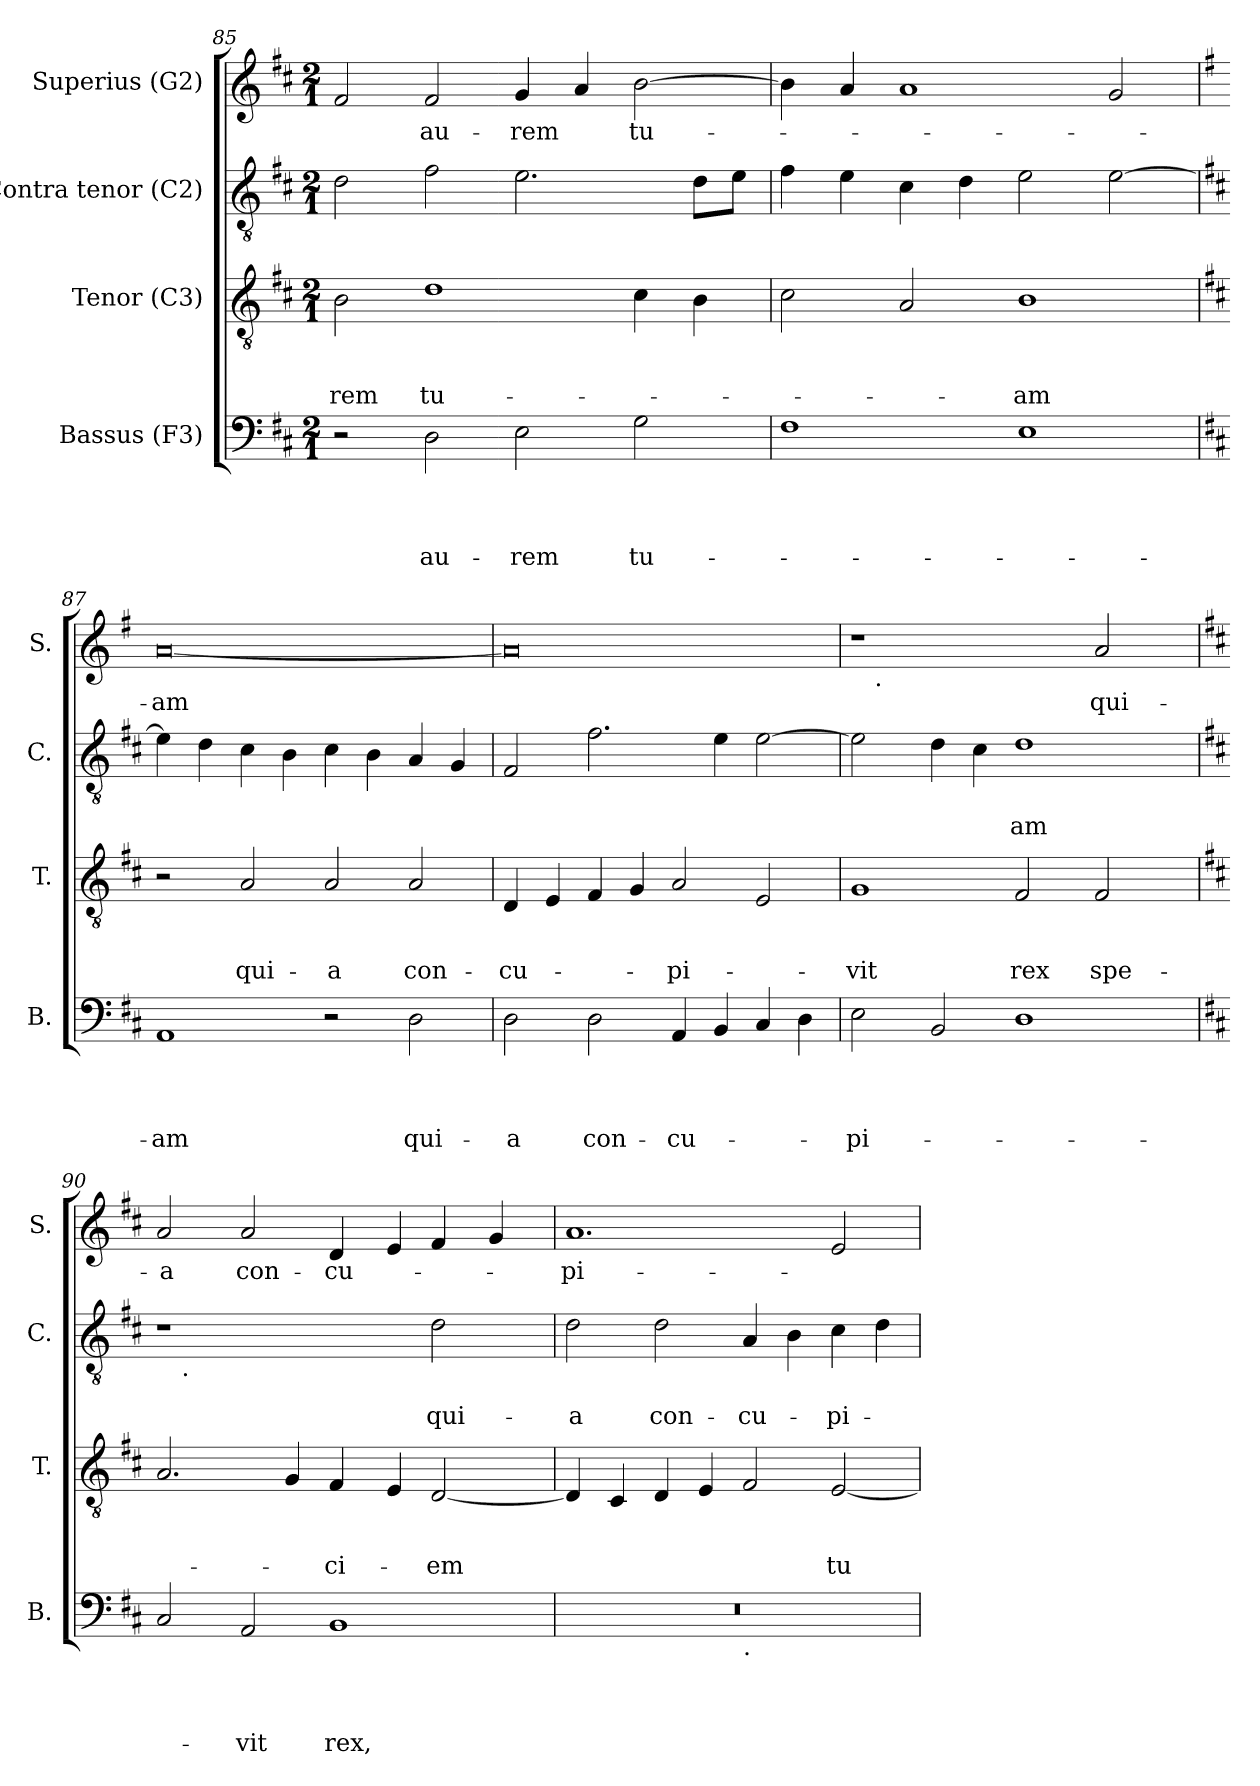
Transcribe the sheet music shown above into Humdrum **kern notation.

**kern	**text	**text	**text	**text	**kern	**text	**text	**text	**kern	**text	**text	**kern	**text
*part4	*part4	*part4	*part4	*part4	*part3	*part3	*part3	*part3	*part2	*part2	*part2	*part1	*part1
*staff4	*staff4	*staff4	*staff4	*staff4	*staff3	*staff3	*staff3	*staff3	*staff2	*staff2	*staff2	*staff1	*staff1
*I"Bassus (F3)	*	*	*	*	*I"Tenor (C3)	*	*	*	*I"Contra tenor (C2)	*	*	*I"Superius (G2)	*
*I'B.	*	*	*	*	*I'T.	*	*	*	*I'C.	*	*	*I'S.	*
*clefF4	*	*	*	*	*clefGv2	*	*	*	*clefGv2	*	*	*clefG2	*
*k[f#c#]	*	*	*	*	*k[f#c#]	*	*	*	*k[f#c#]	*	*	*k[f#c#]	*
*D:	*	*	*	*	*D:	*	*	*	*D:	*	*	*D:	*
*M2/1	*	*	*	*	*M2/1	*	*	*	*M2/1	*	*	*M2/1	*
=85	=85	=85	=85	=85	=85	=85	=85	=85	=85	=85	=85	=85	=85
!	!	!	!	!	!	!	!	!LO:LY:b	!	!	!	!	!
2r	.	.	.	.	2B\	.	.	-rem	2d\	.	.	2f#/	.
!	!	!	!	!LO:LY:b	!	!	!	!LO:LY:b	!	!	!	!	!LO:LY:b
2D\	.	.	.	au-	1d	.	.	tu-	2f#\	.	.	2f#/	au-
!	!	!	!	!LO:LY:b	!	!	!	!	!	!	!	!	!LO:LY:b
2E\	.	.	.	-rem	.	.	.	.	2.e\	.	.	4g/	-rem
.	.	.	.	.	.	.	.	.	.	.	.	4a/	.
!	!	!	!	!LO:LY:b	!	!	!	!	!	!	!	!	!LO:LY:b
2G\	.	.	.	tu-	4c#\	.	.	.	.	.	.	[<2b\	tu-
.	.	.	.	.	4B\	.	.	.	8d\L	.	.	.	.
.	.	.	.	.	.	.	.	.	8e\J	.	.	.	.
!!LO:LB:g=z
=86	=86	=86	=86	=86	=86	=86	=86	=86	=86	=86	=86	=86	=86
1F#	.	.	.	.	2c#\	.	.	.	4f#\	.	.	4b\]	.
.	.	.	.	.	.	.	.	.	4e\	.	.	4a/	.
.	.	.	.	.	2A/	.	.	.	4c#\	.	.	1a	.
.	.	.	.	.	.	.	.	.	4d\	.	.	.	.
!	!	!	!	!	!	!	!	!LO:LY:b	!	!	!	!	!
1E	.	.	.	.	1B	.	.	-am	2e\	.	.	.	.
.	.	.	.	.	.	.	.	.	[>2e\	.	.	2g/	.
=87	=87	=87	=87	=87	=87	=87	=87	=87	=87	=87	=87	=87	=87
*	*	*	*	*	*	*	*	*	*	*	*	*k[f#]	*
*	*	*	*	*	*	*	*	*	*	*	*	*G:	*
!	!	!	!	!LO:LY:b	!	!	!	!	!	!	!	!	!LO:LY:b
1AA	.	.	.	-am	2r	.	.	.	4e\]	.	.	[<0a	-am
.	.	.	.	.	.	.	.	.	4d\	.	.	.	.
!	!	!	!	!	!	!	!	!LO:LY:b	!	!	!	!	!
.	.	.	.	.	2A/	.	.	qui-	4c#\	.	.	.	.
.	.	.	.	.	.	.	.	.	4B\	.	.	.	.
!	!	!	!	!	!	!	!	!LO:LY:b	!	!	!	!	!
2r	.	.	.	.	2A/	.	.	-a	4c#\	.	.	.	.
.	.	.	.	.	.	.	.	.	4B\	.	.	.	.
!	!	!	!	!LO:LY:b	!	!	!	!LO:LY:b	!	!	!	!	!
2D\	.	.	.	qui-	2A/	.	.	con-	4A/	.	.	.	.
.	.	.	.	.	.	.	.	.	4G/	.	.	.	.
=88	=88	=88	=88	=88	=88	=88	=88	=88	=88	=88	=88	=88	=88
!	!	!	!	!LO:LY:b	!	!	!	!LO:LY:b	!	!	!	!	!
2D\	.	.	.	-a	4D/	.	.	-cu-	2F#/	.	.	0a]	.
.	.	.	.	.	4E/	.	.	.	.	.	.	.	.
!	!	!	!	!LO:LY:b	!	!	!	!	!	!	!	!	!
2D\	.	.	.	con-	4F#/	.	.	.	2.f#\	.	.	.	.
.	.	.	.	.	4G/	.	.	.	.	.	.	.	.
!	!	!	!	!LO:LY:b	!	!	!	!LO:LY:b	!	!	!	!	!
4AA/	.	.	.	-cu-	2A/	.	.	-pi-	.	.	.	.	.
4BB/	.	.	.	.	.	.	.	.	4e\	.	.	.	.
4C#/	.	.	.	.	2E/	.	.	.	[>2e\	.	.	.	.
4D\	.	.	.	.	.	.	.	.	.	.	.	.	.
=89	=89	=89	=89	=89	=89	=89	=89	=89	=89	=89	=89	=89	=89
!	!	!	!	!LO:LY:b	!	!	!	!LO:LY:b	!	!	!	!	!
*	*	*	*	*	*	*	*	*	*	*	*	*^	*
2E\	.	.	.	-pi-	1G	.	.	-vit	2e\]	.	.	1r	16.ryy	.
!	!	!	!	!	!	!	!	!	!	!	!	!	!LO:TX:b:t=.	!
.	.	.	.	.	.	.	.	.	.	.	.	.	1ryy	.
2BB/	.	.	.	.	.	.	.	.	4d\	.	.	.	.	.
.	.	.	.	.	.	.	.	.	4c#\	.	.	.	.	.
!	!	!	!	!	!	!	!	!LO:LY:b	!	!	!LO:LY:b	!	!	!
1D	.	.	.	.	2F#/	.	.	rex	1d	.	-am	2ryy	.	.
.	.	.	.	.	.	.	.	.	.	.	.	.	2ryy	.
!	!	!	!	!	!	!	!	!LO:LY:b	!	!	!	!	!	!LO:LY:b
.	.	.	.	.	2F#/	.	.	spe-	.	.	.	2a/	.	qui-
.	.	.	.	.	.	.	.	.	.	.	.	.	4ryy	.
.	.	.	.	.	.	.	.	.	.	.	.	.	8ryy	.
.	.	.	.	.	.	.	.	.	.	.	.	.	32ryy	.
*	*	*	*	*	*	*	*	*	*	*	*	*v	*v	*
!!LO:LB:g=z
=90	=90	=90	=90	=90	=90	=90	=90	=90	=90	=90	=90	=90	=90
*	*	*	*	*	*	*	*	*	*	*	*	*k[f#c#]	*
*	*	*	*	*	*	*	*	*	*	*	*	*D:	*
*	*	*	*	*	*	*	*	*	*	*	*	*^	*
!	!	!	!	!	!	!	!	!	!	!	!	!	!	!LO:LY:b
*	*	*	*	*	*	*	*	*	*^	*	*	*v	*v	*
2C#/	.	.	.	.	2.A/	.	.	.	1r	16.ryy	.	.	2a/	-a
!	!	!	!	!	!	!	!	!	!	!LO:TX:b:t=.	!	!	!	!
.	.	.	.	.	.	.	.	.	.	1ryy	.	.	.	.
!	!	!	!	!LO:LY:b	!	!	!	!	!	!	!	!	!	!LO:LY:b
2AA/	.	.	.	-vit	.	.	.	.	.	.	.	.	2a/	con-
.	.	.	.	.	4G/	.	.	.	.	.	.	.	.	.
!	!	!	!	!LO:LY:b	!	!	!	!LO:LY:b	!	!	!	!	!	!LO:LY:b
1BB	.	.	.	rex,	4F#/	.	.	-ci-	2ryy	.	.	.	4d/	-cu-
.	.	.	.	.	.	.	.	.	.	2ryy	.	.	.	.
.	.	.	.	.	4E/	.	.	.	.	.	.	.	4e/	.
!	!	!	!	!	!	!	!	!LO:LY:b	!	!	!	!LO:LY:b	!	!
.	.	.	.	.	[<2D/	.	.	-em	2d\	.	.	qui-	4f#/	.
.	.	.	.	.	.	.	.	.	.	4ryy	.	.	.	.
.	.	.	.	.	.	.	.	.	.	.	.	.	4g/	.
.	.	.	.	.	.	.	.	.	.	8ryy	.	.	.	.
.	.	.	.	.	.	.	.	.	.	32ryy	.	.	.	.
=91	=91	=91	=91	=91	=91	=91	=91	=91	=91	=91	=91	=91	=91	=91
!	!	!	!	!	!	!	!	!	!	!	!	!LO:LY:b	!	!LO:LY:b
*^	*	*	*	*	*	*	*	*	*v	*v	*	*	*	*
0r	1ryy	.	.	.	.	4D/]	.	.	.	2d\	.	-a	1.a	-pi-
.	.	.	.	.	.	4C#/	.	.	.	.	.	.	.	.
!	!	!	!	!	!	!	!	!	!	!	!	!LO:LY:b	!	!
.	.	.	.	.	.	4D/	.	.	.	2d\	.	con-	.	.
.	.	.	.	.	.	4E/	.	.	.	.	.	.	.	.
!	!LO:TX:b:t=.	!	!	!	!	!	!	!	!	!	!	!	!	!
!	!	!	!	!	!	!	!	!	!	!	!	!LO:LY:b	!	!
.	1ryy	.	.	.	.	2F#/	.	.	.	4A/	.	-cu-	.	.
.	.	.	.	.	.	.	.	.	.	4B\	.	.	.	.
!	!	!	!	!	!	!	!	!	!LO:LY:b	!	!	!LO:LY:b	!	!
.	.	.	.	.	.	[<2E/	.	.	tu-	4c#\	.	-pi-	2e/	.
.	.	.	.	.	.	.	.	.	.	4d\	.	.	.	.
*v	*v	*	*	*	*	*	*	*	*	*	*	*	*	*
=	=	=	=	=	=	=	=	=	=	=	=	=	=
*-	*-	*-	*-	*-	*-	*-	*-	*-	*-	*-	*-	*-	*-
